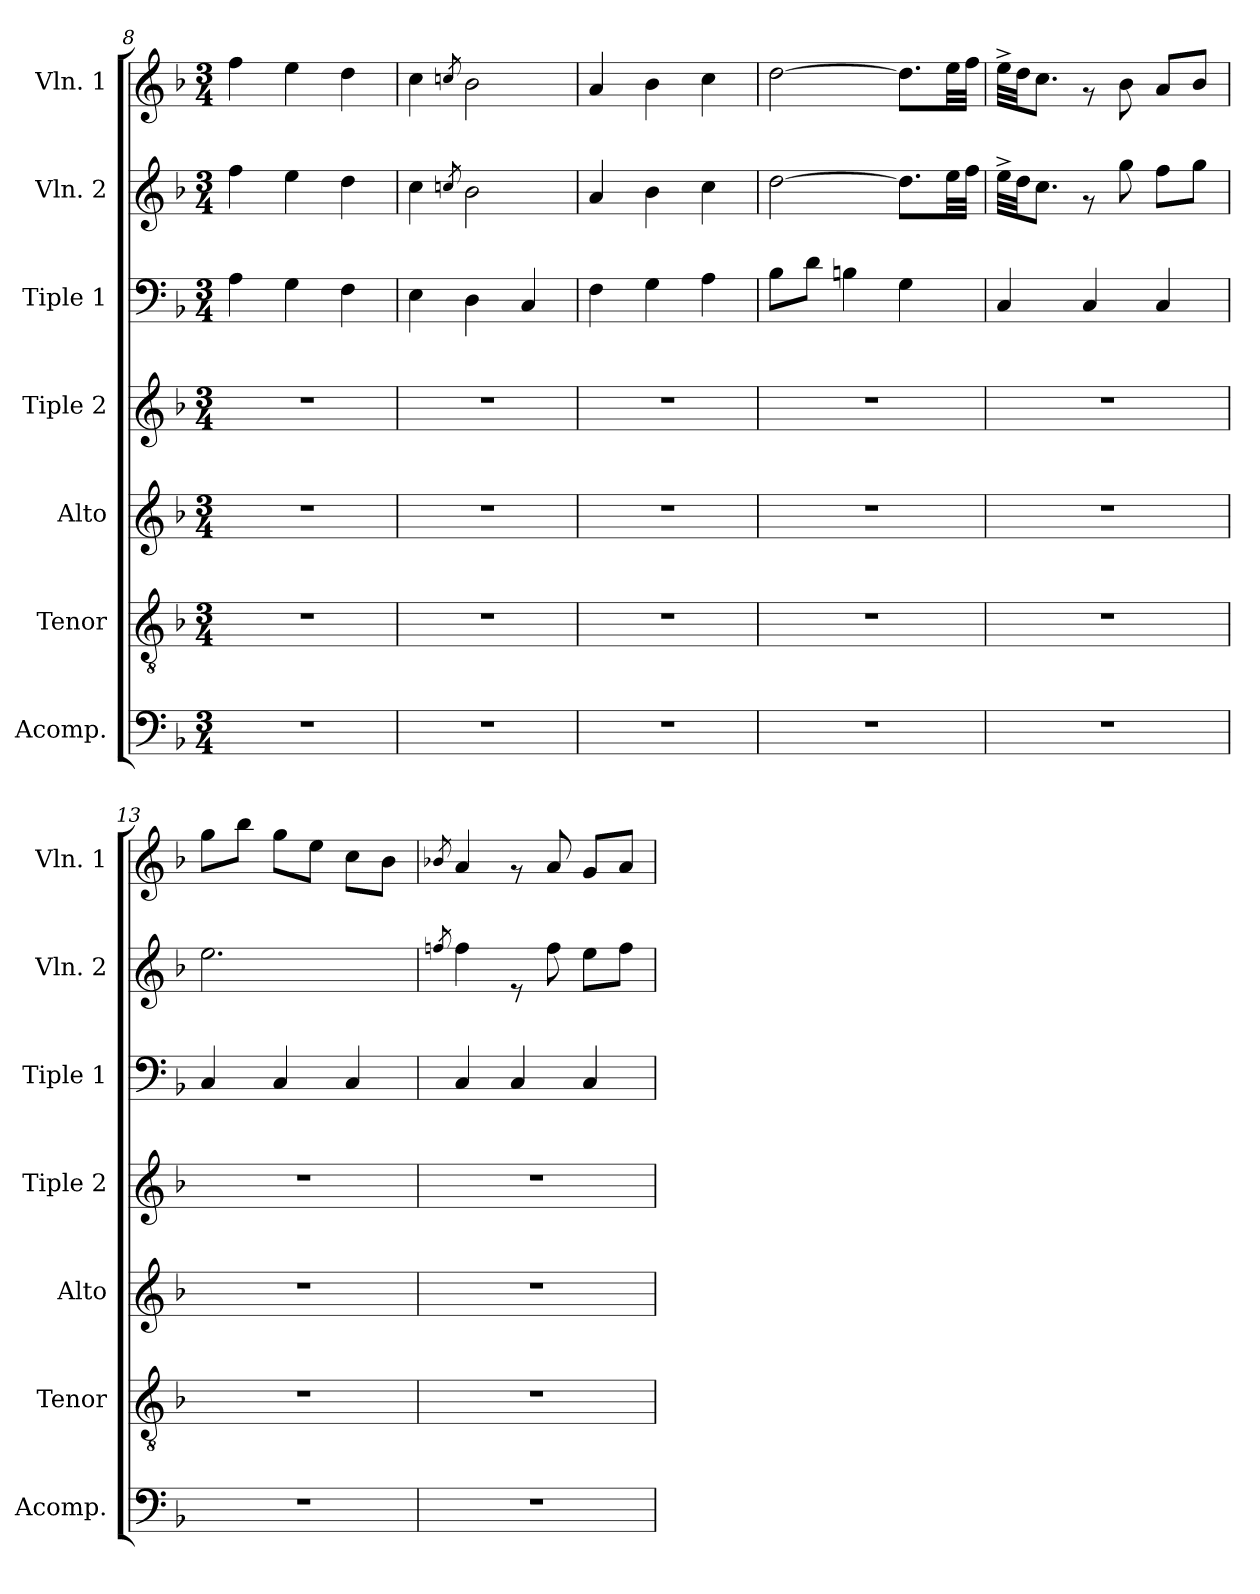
**kern	**kern	**kern	**kern	**kern	**kern	**kern
*part7	*part6	*part5	*part4	*part3	*part2	*part1
*staff7	*staff6	*staff5	*staff4	*staff3	*staff2	*staff1
*I"Acomp.	*I"Tenor	*I"Alto	*I"Tiple 2	*I"Tiple 1	*I"Vln. 2	*I"Vln. 1
*I'Acomp.	*I'Tenor	*I'Alto	*I'Tiple 2	*I'Tiple 1	*I'Vln. 2	*I'Vln. 1
*clefF4	*clefGv2	*clefG2	*clefG2	*clefF4	*clefG2	*clefG2
*k[b-]	*k[b-]	*k[b-]	*k[b-]	*k[b-]	*k[b-]	*k[b-]
*F:	*F:	*F:	*F:	*F:	*F:	*F:
*M3/4	*M3/4	*M3/4	*M3/4	*M3/4	*M3/4	*M3/4
=8	=8	=8	=8	=8	=8	=8
2.r	2.r	2.r	2.r	4A\	4ff\	4ff\
.	.	.	.	4G\	4ee\	4ee\
.	.	.	.	4F\	4dd\	4dd\
=9	=9	=9	=9	=9	=9	=9
2.r	2.r	2.r	2.r	4E\	4cc\	4cc\
.	.	.	.	.	8qccn/	8qccn/
.	.	.	.	4D\	2b-\	2b-\
.	.	.	.	4C/	.	.
=10	=10	=10	=10	=10	=10	=10
2.r	2.r	2.r	2.r	4F\	4a/	4a/
.	.	.	.	4G\	4b-\	4b-\
.	.	.	.	4A\	4cc\	4cc\
=11	=11	=11	=11	=11	=11	=11
2.r	2.r	2.r	2.r	8B-\L	[>2dd\	[>2dd\
.	.	.	.	8d\J	.	.
.	.	.	.	4Bn\	.	.
.	.	.	.	4G\	8.dd\L]	8.dd\L]
.	.	.	.	.	32ee\LL	32ee\LL
.	.	.	.	.	32ff\JJJ	32ff\JJJ
=12	=12	=12	=12	=12	=12	=12
2.r	2.r	2.r	2.r	4C/	32ee^>\LLL	32ee^>\LLL
.	.	.	.	.	32dd\JJ	32dd\JJ
.	.	.	.	.	8.cc\J	8.cc\J
.	.	.	.	4C/	8rf	8rf
.	.	.	.	.	8gg\	8b-\
.	.	.	.	4C/	8ff\L	8a/L
.	.	.	.	.	8gg\J	8b-/J
!!LO:PB:g=z
=13	=13	=13	=13	=13	=13	=13
2.r	2.r	2.r	2.r	4C/	2.ee\	8gg\L
.	.	.	.	.	.	8bb-\J
.	.	.	.	4C/	.	8gg\L
.	.	.	.	.	.	8ee\J
.	.	.	.	4C/	.	8cc\L
.	.	.	.	.	.	8b-\J
=14	=14	=14	=14	=14	=14	=14
.	.	.	.	.	8qffn/	8qb-X/
2.r	2.r	2.r	2.r	4C/	4ff\	4a/
.	.	.	.	4C/	8re	8rf
.	.	.	.	.	8ff\	8a/
.	.	.	.	4C/	8ee\L	8g/L
.	.	.	.	.	8ff\J	8a/J
=	=	=	=	=	=	=
*-	*-	*-	*-	*-	*-	*-
